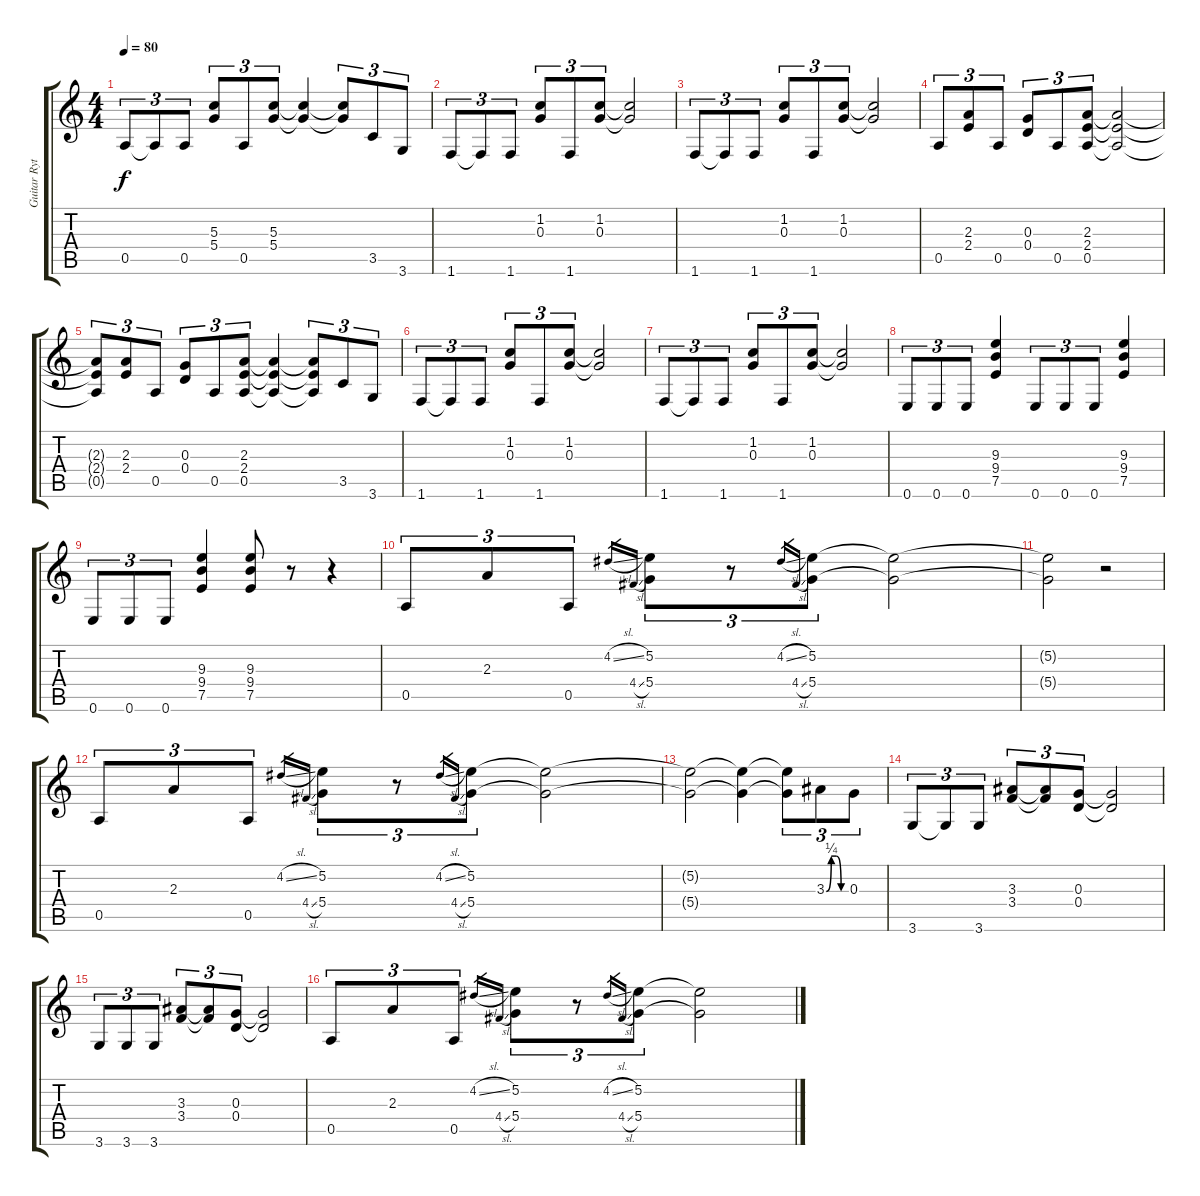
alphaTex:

\track ("Guitar Rythm 1" "Guitar Ryt") {instrument distortionguitar}
\staff {score tabs}
\tuning (E4 B3 G3 D3 A2 E2) {hide}
\ts (4 4)
\tempo 80
\clef g2
\ks c
0.5.8{tu (3 2) dy f} 0.5{t}.8{tu (3 2)} 0.5.8{tu (3 2)} (5.3 5.4).8{tu (3 2)} 0.5.8{tu (3 2)} (5.3 5.4).8{tu (3 2)} (5.3{t} 5.4{t}).4 (5.3{t} 5.4{t}).8{tu (3 2)} 3.5.8{tu (3 2)} 3.6.8{tu (3 2)} |
1.6.8{tu (3 2)} 1.6{t}.8{tu (3 2)} 1.6.8{tu (3 2)} (1.2 0.3).8{tu (3 2)} 1.6.8{tu (3 2)} (1.2 0.3).8{tu (3 2)} (1.2{t} 0.3{t}).2 |
1.6.8{tu (3 2)} 1.6{t}.8{tu (3 2)} 1.6.8{tu (3 2)} (1.2 0.3).8{tu (3 2)} 1.6.8{tu (3 2)} (1.2 0.3).8{tu (3 2)} (1.2{t} 0.3{t}).2 |
0.5.8{tu (3 2)} (2.3 2.4).8{tu (3 2)} 0.5.8{tu (3 2)} (0.3 0.4).8{tu (3 2)} 0.5.8{tu (3 2)} (2.3 2.4 0.5).8{tu (3 2)} (2.3{t} 2.4{t} 0.5{t}).2 |
(2.3{t} 2.4{t} 0.5{t}).8{tu (3 2)} (2.3 2.4).8{tu (3 2)} 0.5.8{tu (3 2)} (0.3 0.4).8{tu (3 2)} 0.5.8{tu (3 2)} (2.3 2.4 0.5).8{tu (3 2)} (2.3{t} 2.4{t} 0.5{t}).4 (2.3{t} 2.4{t} 0.5{t}).8{tu (3 2)} 3.5.8{tu (3 2)} 3.6.8{tu (3 2)} |
1.6.8{tu (3 2)} 1.6{t}.8{tu (3 2)} 1.6.8{tu (3 2)} (1.2 0.3).8{tu (3 2)} 1.6.8{tu (3 2)} (1.2 0.3).8{tu (3 2)} (1.2{t} 0.3{t}).2 |
1.6.8{tu (3 2)} 1.6{t}.8{tu (3 2)} 1.6.8{tu (3 2)} (1.2 0.3).8{tu (3 2)} 1.6.8{tu (3 2)} (1.2 0.3).8{tu (3 2)} (1.2{t} 0.3{t}).2 |
0.6.8{tu (3 2)} 0.6.8{tu (3 2)} 0.6.8{tu (3 2)} (9.3 9.4 7.5).4 0.6.8{tu (3 2)} 0.6.8{tu (3 2)} 0.6.8{tu (3 2)} (9.3 9.4 7.5).4 |
0.6.8{tu (3 2)} 0.6.8{tu (3 2)} 0.6.8{tu (3 2)} (9.3 9.4 7.5).4 (9.3 9.4 7.5).8 r.8 r.4 |
0.5.8{tu (3 2) volume 9 balance 8} 2.3.8{tu (3 2)} 0.5.8{tu (3 2)} 4.2{sl}.16{gr} 4.4{sl}.16{gr} (5.2 5.4).8{tu (3 2)} r.8{tu (3 2)} 4.2{sl}.16{gr} 4.4{sl}.16{gr} (5.2 5.4).8{tu (3 2)} (5.2{t} 5.4{t}).2 |
(5.2{t} 5.4{t}).2 r.2 |
0.5.8{tu (3 2)} 2.3.8{tu (3 2)} 0.5.8{tu (3 2)} 4.2{sl}.16{gr} 4.4{sl}.16{gr} (5.2 5.4).8{tu (3 2)} r.8{tu (3 2)} 4.2{sl}.16{gr} 4.4{sl}.16{gr} (5.2 5.4).8{tu (3 2)} (5.2{t} 5.4{t}).2 |
(5.2{t} 5.4{t}).2 (5.2{t} 5.4{t}).4 (5.2{t} 5.4{t}).8{tu (3 2)} 3.3{be (custom 0 0 15 1 30 1 45 0 60 0)}.8{tu (3 2)} 0.3.8{tu (3 2)} |
3.6.8{tu (3 2)} 3.6{t}.8{tu (3 2)} 3.6.8{tu (3 2)} (3.3 3.4).8{tu (3 2)} (3.3{t} 3.4{t}).8{tu (3 2)} (0.3 0.4).8{tu (3 2)} (0.3{t} 0.4{t}).2 |
3.6.8{tu (3 2)} 3.6.8{tu (3 2)} 3.6.8{tu (3 2)} (3.3 3.4).8{tu (3 2)} (3.3{t} 3.4{t}).8{tu (3 2)} (0.3 0.4).8{tu (3 2)} (0.3{t} 0.4{t}).2 |
0.5.8{tu (3 2)} 2.3.8{tu (3 2)} 0.5.8{tu (3 2)} 4.2{sl}.16{gr} 4.4{sl}.16{gr} (5.2 5.4).8{tu (3 2)} r.8{tu (3 2)} 4.2{sl}.16{gr} 4.4{sl}.16{gr} (5.2 5.4).8{tu (3 2)} (5.2{t} 5.4{t}).2
